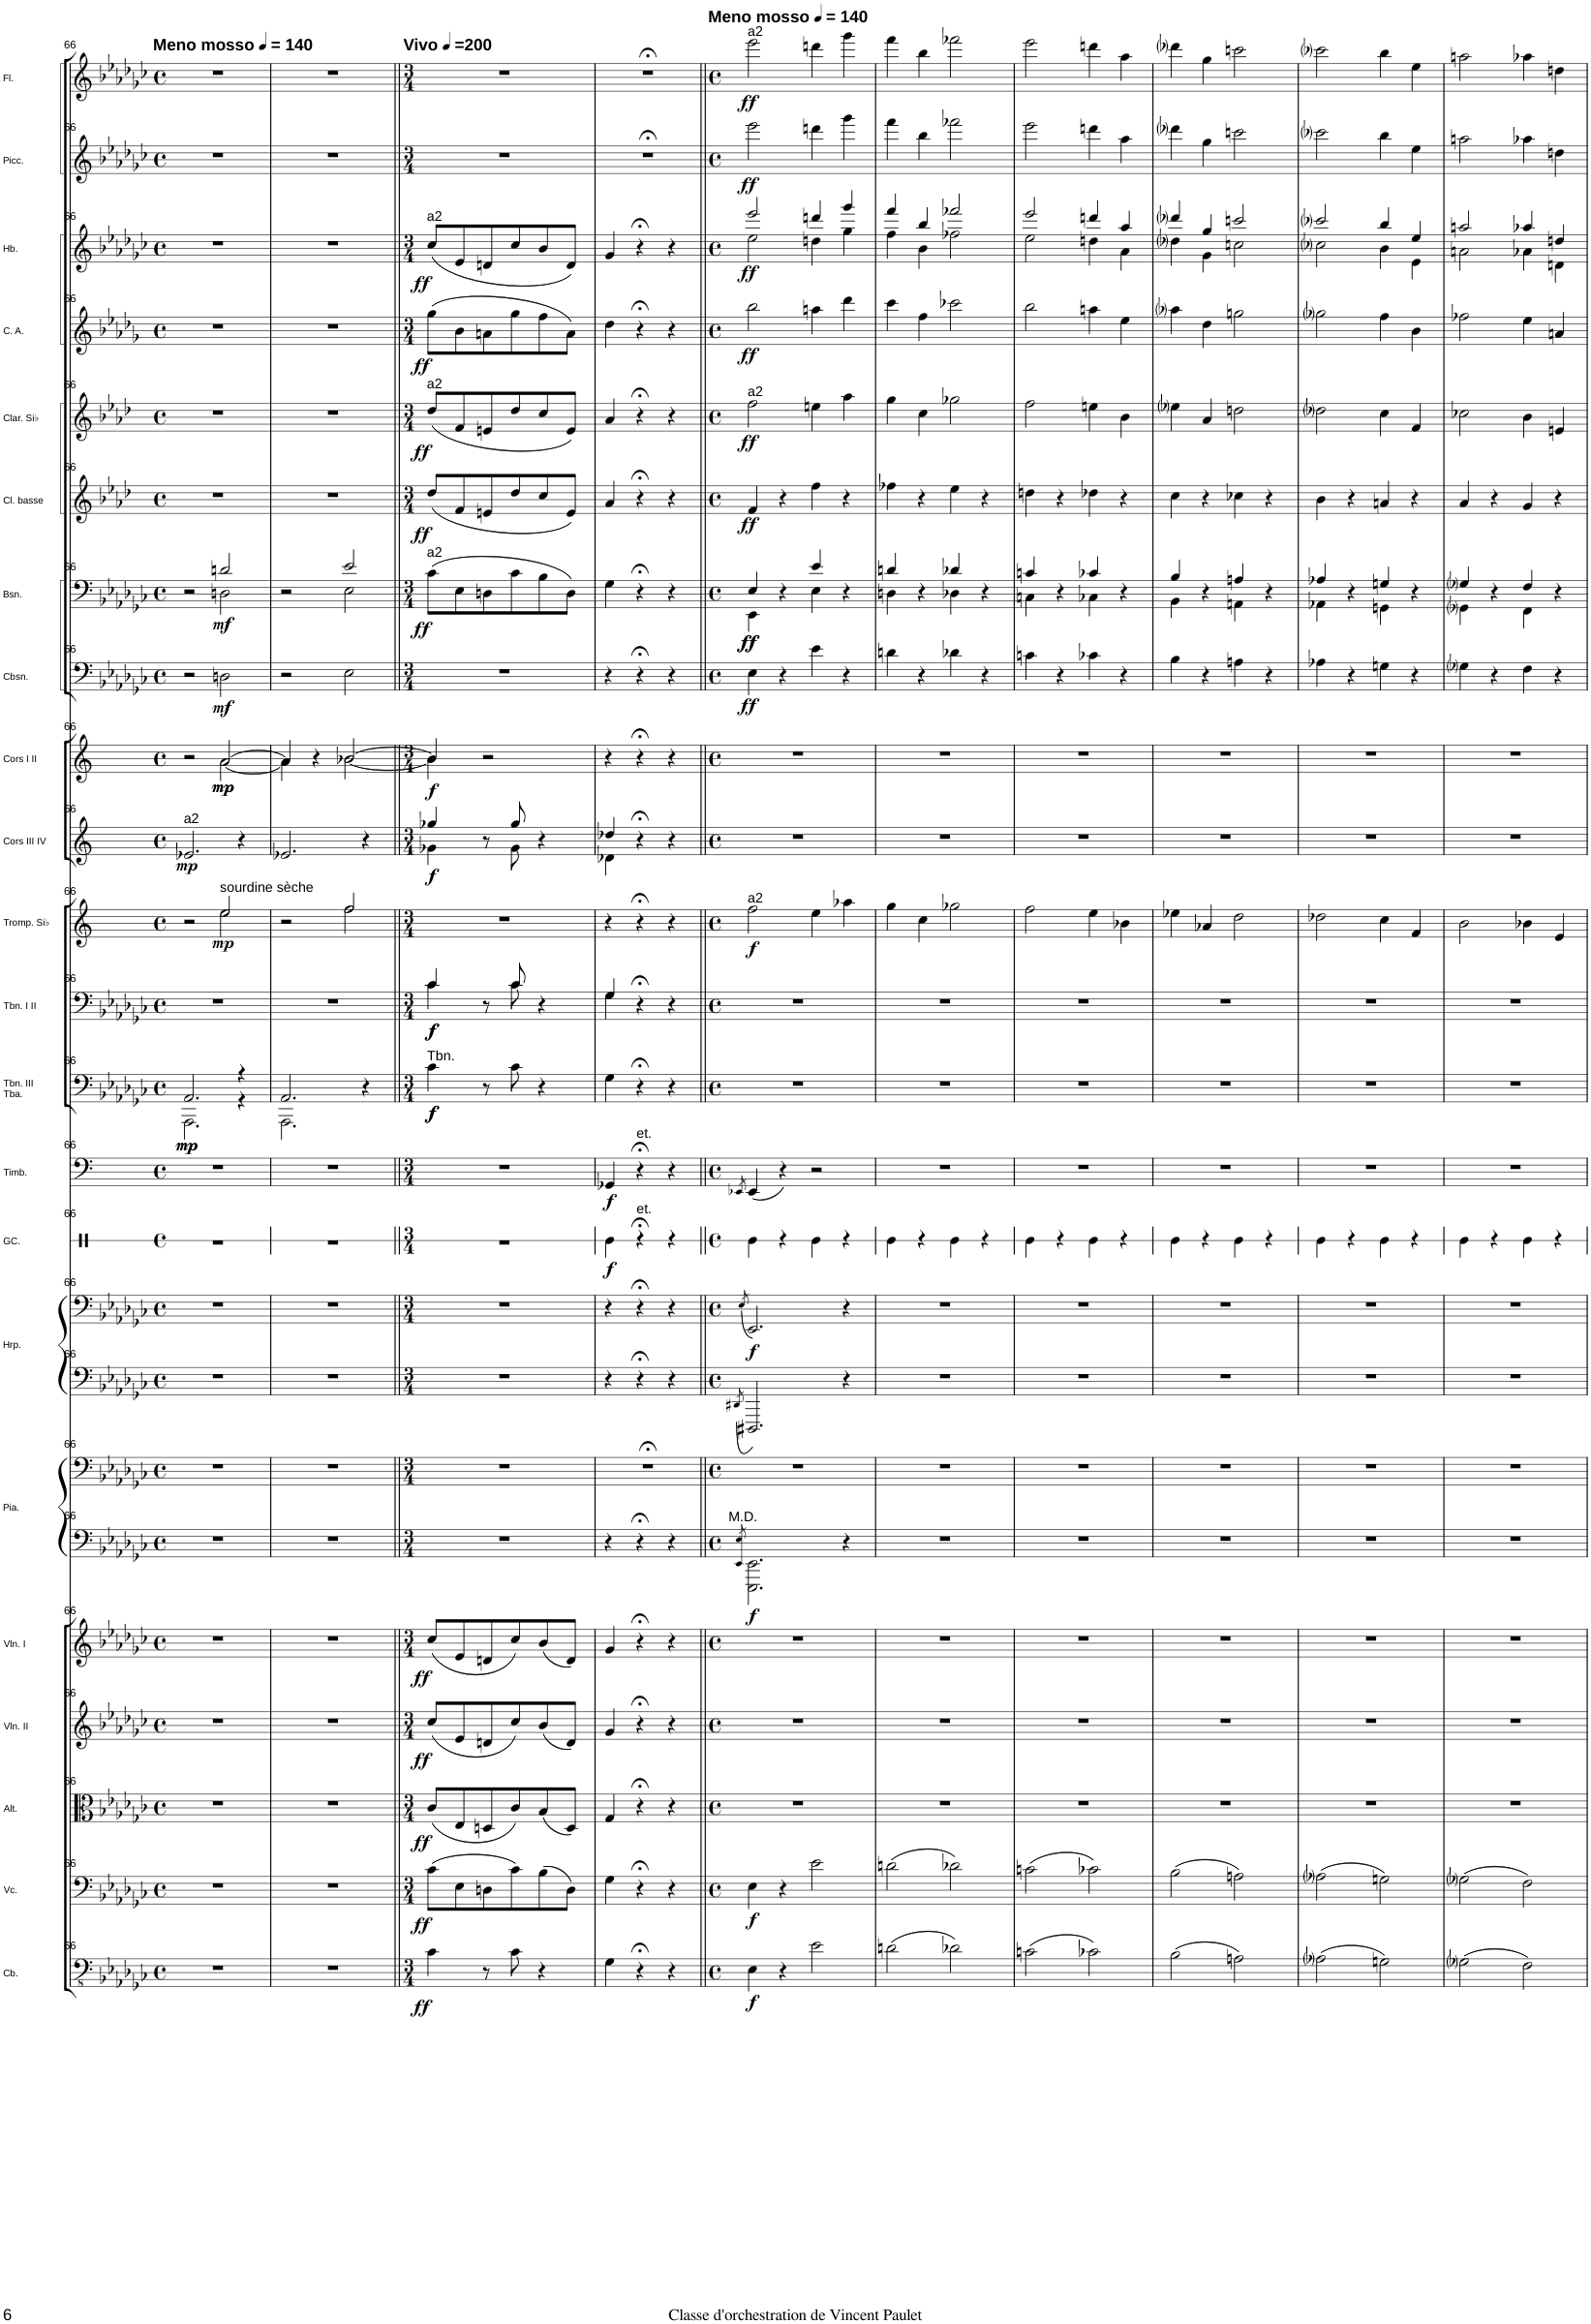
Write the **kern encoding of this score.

**kern	**dynam	**kern	**dynam	**kern	**dynam	**kern	**dynam	**kern	**dynam	**kern	**kern	**dynam	**kern	**kern	**dynam	**kern	**dynam	**kern	**dynam	**kern	**dynam	**kern	**dynam	**kern	**dynam	**kern	**dynam	**kern	**dynam	**kern	**dynam	**kern	**dynam	**kern	**dynam	**kern	**dynam	**kern	**dynam	**kern	**dynam	**kern	**dynam
*part21	*part21	*part20	*part20	*part19	*part19	*part18	*part18	*part17	*part17	*part16	*part16	*part16	*part15	*part15	*part15	*part14	*part14	*part13	*part13	*part12	*part12	*part11	*part11	*part10	*part10	*part9	*part9	*part8	*part8	*part7	*part7	*part6	*part6	*part5	*part5	*part4	*part4	*part3	*part3	*part2	*part2	*part1	*part1
*staff23	*staff23	*staff22	*staff22	*staff21	*staff21	*staff20	*staff20	*staff19	*staff19	*staff18	*staff17	*staff17/18	*staff16	*staff15	*staff15/16	*staff14	*staff14	*staff13	*staff13	*staff12	*staff12	*staff11	*staff11	*staff10	*staff10	*staff9	*staff9	*staff8	*staff8	*staff7	*staff7	*staff6	*staff6	*staff5	*staff5	*staff4	*staff4	*staff3	*staff3	*staff2	*staff2	*staff1	*staff1
*I"Contrebasses	*	*I"Violoncelles	*	*I"Altos	*	*I"Violons II	*	*I"Violons I	*	*I"Piano	*	*	*I"Harpe	*	*	*I"Timbales	*	*I"Trombone III Tuba	*	*I"Trombone I II	*	*I"Trompette en Sib	*	*I"Cors III IV	*	*I"Cors I II	*	*I"Contrebasson	*	*I"Bassons	*	*I"Clarinette Basse	*	*I"Clarinette en Sib	*	*I"Cor anglais	*	*I"Hautbois	*	*I"Piccolo	*	*I"Flutes	*
*I'Cb.	*	*I'Vc.	*	*I'Alt.	*	*I'Vln. II	*	*I'Vln. I	*	*I'Pia.	*	*	*I'Hrp.	*	*	*I'Timb.	*	*I'Tbn. III Tba.	*	*I'Tbn. I II	*	*I'Tromp. Sib	*	*I'Cors III IV	*	*I'Cors I II	*	*I'Cbsn.	*	*I'Bsn.	*	*I'Cl. basse	*	*I'Clar. Sib	*	*I'C. A.	*	*I'Hb.	*	*I'Picc.	*	*I'Fl.	*
!!LO:PB:g=z
*clefFv4	*	*clefF4	*	*clefC3	*	*clefG2	*	*clefG2	*	*clefF4	*clefF4	*	*clefF4	*clefF4	*	*clefF4	*	*clefF4	*	*clefF4	*	*clefG2	*	*clefG2	*	*clefG2	*	*clefF4	*	*clefF4	*	*clefG2	*	*clefG2	*	*clefG2	*	*clefG2	*	*clefG2	*	*clefG2	*
*Trd7c12	*	*	*	*	*	*	*	*	*	*	*	*	*	*	*	*	*	*	*	*	*	*Trd1c2	*	*Trd4c7	*	*Trd4c7	*	*Trd7c12	*	*	*	*Trd8c14	*	*Trd1c2	*	*Trd4c7	*	*	*	*Trd-7c-12	*	*	*
*k[b-e-a-d-g-c-]	*	*k[b-e-a-d-g-c-]	*	*k[b-e-a-d-g-c-]	*	*k[b-e-a-d-g-c-]	*	*k[b-e-a-d-g-c-]	*	*k[b-e-a-d-g-c-]	*k[b-e-a-d-g-c-]	*	*k[b-e-a-d-g-c-]	*k[b-e-a-d-g-c-]	*	*k[]	*	*k[b-e-a-d-g-c-]	*	*k[b-e-a-d-g-c-]	*	*k[]	*	*k[]	*	*k[]	*	*k[b-e-a-d-g-c-]	*	*k[b-e-a-d-g-c-]	*	*k[b-e-a-d-]	*	*k[b-e-a-d-]	*	*k[b-e-a-d-g-]	*	*k[b-e-a-d-g-c-]	*	*k[b-e-a-d-g-c-]	*	*k[b-e-a-d-g-c-]	*
*M4/4	*	*M4/4	*	*M4/4	*	*M4/4	*	*M4/4	*	*M4/4	*M4/4	*	*M4/4	*M4/4	*	*M4/4	*	*M4/4	*	*M4/4	*	*M4/4	*	*M4/4	*	*M4/4	*	*M4/4	*	*M4/4	*	*M4/4	*	*M4/4	*	*M4/4	*	*M4/4	*	*M4/4	*	*M4/4	*
*met(c)	*	*met(c)	*	*met(c)	*	*met(c)	*	*met(c)	*	*met(c)	*met(c)	*	*met(c)	*met(c)	*	*met(c)	*	*met(c)	*	*met(c)	*	*met(c)	*	*met(c)	*	*met(c)	*	*met(c)	*	*met(c)	*	*met(c)	*	*met(c)	*	*met(c)	*	*met(c)	*	*met(c)	*	*met(c)	*
*MM140	*	*MM140	*	*MM140	*	*MM140	*	*MM140	*	*MM140	*MM140	*	*MM140	*MM140	*	*MM140	*	*MM140	*	*MM140	*	*MM140	*	*MM140	*	*MM140	*	*MM140	*	*MM140	*	*MM140	*	*MM140	*	*MM140	*	*MM140	*	*MM140	*	*MM140	*
=66	=66	=66	=66	=66	=66	=66	=66	=66	=66	=66	=66	=66	=66	=66	=66	=66	=66	=66	=66	=66	=66	=66	=66	=66	=66	=66	=66	=66	=66	=66	=66	=66	=66	=66	=66	=66	=66	=66	=66	=66	=66	=66	=66
*	*	*	*	*	*	*	*	*	*	*	*	*	*	*	*	*	*	*^	*	*	*	*^	*	*	*	*^	*	*	*	*^	*	*	*	*	*	*	*	*	*	*	*	*	*
!	!	!	!	!	!	!	!	!	!	!	!	!	!	!	!	!	!	!	!	!	!	!	!	!	!	!	!	!	!	!	!	!	!	!	!	!	!	!	!	!	!	!	!	!	!	!LO:TX:a:B:t=Meno mosso	!
!	!	!	!	!	!	!	!	!	!	!	!	!	!	!	!	!	!	!	!	!	!	!	!	!	!	!LO:TX:a:t=a2	!	!	!	!	!	!	!	!	!	!	!	!	!	!	!	!	!	!	!	!	!
!	!	!	!	!	!	!	!	!	!	!	!	!	!	!	!	!	!	!	!	!LO:DY:b	!	!	!	!	!	!	!	!	!	!	!	!	!	!	!	!	!	!	!	!	!	!	!	!	!	!	!
!	!	!	!	!	!	!	!	!	!	!	!	!	!	!	!	!	!	!	!	!LO:DY:n=1:b	!	!	!	!	!	!	!LO:DY:b	!	!	!	!	!	!	!	!	!	!	!	!	!	!	!	!	!	!	!	!
1r	.	1r	.	1r	.	1r	.	1r	.	1r	1r	.	1r	1r	.	1r	.	2.AA-/	2.AAA-\	mp mp	1r	.	2r	2ryy	.	2.e-X/	mp	2r	2ryy	.	2r	.	2r	2ryy	.	1r	.	1r	.	1r	.	1r	.	1r	.	1r	.
!	!	!	!	!	!	!	!	!	!	!	!	!	!	!	!	!	!	!	!	!	!	!	!LO:TX:a:t=sourdine sèche	!	!	!	!	!	!	!	!	!	!	!	!	!	!	!	!	!	!	!	!	!	!	!	!
!	!	!	!	!	!	!	!	!	!	!	!	!	!	!	!	!	!	!	!	!	!	!	!	!	!LO:DY:b	!	!	!	!	!LO:DY:b	!	!	!	!	!	!	!	!	!	!	!	!	!	!	!	!	!
!	!	!	!	!	!	!	!	!	!	!	!	!	!	!	!	!	!	!	!	!	!	!	!	!	!	!	!	!	!	!LO:DY:n=1:b	!	!LO:DY:b	!	!	!LO:DY:b	!	!	!	!	!	!	!	!	!	!	!	!
.	.	.	.	.	.	.	.	.	.	.	.	.	.	.	.	.	.	.	.	.	.	.	2ee/	2ee\	mp	.	.	[2a/	[2a\	mp mp	2Dn\	mf	2dn/	2Dn\	mf	.	.	.	.	.	.	.	.	.	.	.	.
.	.	.	.	.	.	.	.	.	.	.	.	.	.	.	.	.	.	4r	4r	.	.	.	.	.	.	4r	.	.	.	.	.	.	.	.	.	.	.	.	.	.	.	.	.	.	.	.	.
=67	=67	=67	=67	=67	=67	=67	=67	=67	=67	=67	=67	=67	=67	=67	=67	=67	=67	=67	=67	=67	=67	=67	=67	=67	=67	=67	=67	=67	=67	=67	=67	=67	=67	=67	=67	=67	=67	=67	=67	=67	=67	=67	=67	=67	=67	=67	=67
1r	.	1r	.	1r	.	1r	.	1r	.	1r	1r	.	1r	1r	.	1r	.	2.AA-/	2.AAA-\	.	1r	.	2r	2ryy	.	2.e-X/	.	4a/]	4a\]	.	2r	.	2r	2ryy	.	1r	.	1r	.	1r	.	1r	.	1r	.	1r	.
.	.	.	.	.	.	.	.	.	.	.	.	.	.	.	.	.	.	.	.	.	.	.	.	.	.	.	.	4r	4ryy	.	.	.	.	.	.	.	.	.	.	.	.	.	.	.	.	.	.
.	.	.	.	.	.	.	.	.	.	.	.	.	.	.	.	.	.	.	.	.	.	.	2ff/	2ff\	.	.	.	[2b-X/	[2b-\	.	2E-\	.	2e-/	2E-\	.	.	.	.	.	.	.	.	.	.	.	.	.
.	.	.	.	.	.	.	.	.	.	.	.	.	.	.	.	.	.	4r	4ryy	.	.	.	.	.	.	4r	.	.	.	.	.	.	.	.	.	.	.	.	.	.	.	.	.	.	.	.	.
*	*	*	*	*	*	*	*	*	*	*	*	*	*	*	*	*	*	*v	*v	*	*	*	*v	*v	*	*	*	*	*	*	*	*	*v	*v	*	*	*	*	*	*	*	*	*	*	*	*	*
=68||	=68||	=68||	=68||	=68||	=68||	=68||	=68||	=68||	=68||	=68||	=68||	=68||	=68||	=68||	=68||	=68||	=68||	=68||	=68||	=68||	=68||	=68||	=68||	=68||	=68||	=68||	=68||	=68||	=68||	=68||	=68||	=68||	=68||	=68||	=68||	=68||	=68||	=68||	=68||	=68||	=68||	=68||	=68||	=68||
*M3/4	*	*M3/4	*	*M3/4	*	*M3/4	*	*M3/4	*	*M3/4	*M3/4	*	*M3/4	*M3/4	*	*M3/4	*	*M3/4	*	*M3/4	*	*M3/4	*	*M3/4	*	*M3/4	*	*	*M3/4	*	*M3/4	*	*M3/4	*	*M3/4	*	*M3/4	*	*M3/4	*	*M3/4	*	*M3/4	*
*	*	*	*	*	*	*	*	*	*	*	*	*	*	*	*	*	*	*	*	*	*	*	*	*	*	*	*	*	*	*	*	*	*	*	*	*	*	*	*	*	*	*	*MM200	*
*	*	*	*	*	*	*	*	*	*	*	*	*	*	*	*	*	*	*^	*	*^	*	*	*	*^	*	*	*	*	*	*	*	*	*	*	*	*	*	*	*	*	*	*	*	*
!	!	!	!	!	!	!	!	!	!	!	!	!	!	!	!	!	!	!	!	!	!	!	!	!	!	!	!	!	!	!	!	!	!	!	!	!	!	!	!	!	!	!	!	!	!	!LO:TX:a:B:t=Vivo	!
!	!	!	!	!	!	!	!	!	!	!	!	!	!	!	!	!	!	!	!	!	!	!	!	!	!	!	!	!	!	!	!	!	!	!	!	!	!	!	!	!	!	!LO:TX:a:t=a2	!	!	!	!	!
!	!	!	!	!	!	!	!	!	!	!	!	!	!	!	!	!	!	!	!	!	!	!	!	!	!	!	!	!	!	!	!	!	!	!	!	!	!	!LO:TX:a:t=a2	!	!	!	!	!	!	!	!	!
!	!	!	!	!	!	!	!	!	!	!	!	!	!	!	!	!	!	!	!	!	!	!	!	!	!	!	!	!	!	!	!	!	!	!LO:TX:a:t=a2	!	!	!	!	!	!	!	!	!	!	!	!	!
!	!	!	!	!	!	!	!	!	!	!	!	!	!	!	!	!	!	!LO:TX:a:t=Tbn.	!	!	!	!	!	!	!	!	!	!	!	!	!	!	!	!	!	!	!	!	!	!	!	!	!	!	!	!	!
!	!LO:DY:b	!	!LO:DY:b	!	!LO:DY:b	!	!LO:DY:b	!	!LO:DY:b	!	!	!	!	!	!	!	!	!	!	!LO:DY:b	!	!	!	!	!	!	!	!	!	!	!	!	!	!	!	!	!	!	!	!	!	!	!	!	!	!	!
!	!	!	!	!	!	!	!	!	!	!	!	!	!	!	!	!	!	!	!	!LO:DY:n=1:b	!	!	!LO:DY:b	!	!	!	!	!	!	!	!	!	!	!	!	!	!	!	!	!	!	!	!	!	!	!	!
!	!	!	!	!	!	!	!	!	!	!	!	!	!	!	!	!	!	!	!	!	!	!	!LO:DY:n=1:b	!	!	!	!	!LO:DY:b	!	!	!LO:DY:b	!	!	!	!LO:DY:b	!	!LO:DY:b	!	!LO:DY:b	!	!LO:DY:b	!	!LO:DY:b	!	!	!	!
*	*	*	*	*	*	*	*	*	*	*	*	*	*	*	*	*	*	*v	*v	*	*	*	*	*	*	*	*	*	*	*	*	*	*	*	*	*	*	*	*	*	*	*	*	*	*	*	*
4C-\	ff	(8c-\L	ff	(8c-/L	ff	(8cc-/L	ff	(8cc-/L	ff	2.r	2.r	.	2.r	2.r	.	2.r	.	4c-\	f f	4c-/	4c-\	f f	2.r	.	4gg-X/	4g-X\	f	4b-/]	4b-\]	f	2.r	.	(8c-\L	ff	(8dd-/L	ff	(8dd-/L	ff	(8gg-\L	ff	(8cc-/L	ff	2.r	.	2.r	.
.	.	8E-\	.	8E-/	.	8e-/	.	8e-/	.	.	.	.	.	.	.	.	.	.	.	.	.	.	.	.	.	.	.	.	.	.	.	.	8E-\	.	8f/	.	8f/	.	8b-\	.	8e-/	.	.	.	.	.
8r	.	8Dn\	.	8Dn/	.	8dn/	.	8dn/	.	.	.	.	.	.	.	.	.	8r	.	8r	8ryy	.	.	.	8r	8ryy	.	2r	2ryy	.	.	.	8Dn\	.	8en/	.	8en/	.	8an\	.	8dn/	.	.	.	.	.
8C-\	.	8c-\)	.	8c-/)	.	8cc-/)	.	8cc-/)	.	.	.	.	.	.	.	.	.	8c-\	.	8c-/	8c-\	.	.	.	8gg-/	8g-\	.	.	.	.	.	.	8c-\	.	8dd-/	.	8dd-/	.	8gg-\	.	8cc-/	.	.	.	.	.
4r	.	(8B-\	.	(8B-/	.	(8b-/	.	(8b-/	.	.	.	.	.	.	.	.	.	4r	.	4r	4ryy	.	.	.	4r	4ryy	.	.	.	.	.	.	8B-\	.	8cc/	.	8cc/	.	8ff\	.	8b-/	.	.	.	.	.
.	.	8D\J)	.	8D/J)	.	8d/J)	.	8d/J)	.	.	.	.	.	.	.	.	.	.	.	.	.	.	.	.	.	.	.	.	.	.	.	.	8D\J)	.	8e/J)	.	8e/J)	.	8a\J)	.	8d/J)	.	.	.	.	.
*	*	*	*	*	*	*	*	*	*	*	*	*	*	*	*	*	*	*	*	*	*	*	*	*	*	*	*	*v	*v	*	*	*	*	*	*	*	*	*	*	*	*	*	*	*	*	*
=69	=69	=69	=69	=69	=69	=69	=69	=69	=69	=69	=69	=69	=69	=69	=69	=69	=69	=69	=69	=69	=69	=69	=69	=69	=69	=69	=69	=69	=69	=69	=69	=69	=69	=69	=69	=69	=69	=69	=69	=69	=69	=69	=69	=69	=69
!	!	!	!	!	!	!	!	!	!	!	!	!	!	!	!	!	!LO:DY:b	!	!	!	!	!	!	!	!	!	!	!	!	!	!	!	!	!	!	!	!	!	!	!	!	!	!	!	!
4GG-\	.	4G-\	.	4G-/	.	4g-/	.	4g-/	.	4r	2.r;<	.	4r	4r	.	4GG-X/	f	4G-\	.	4G-/	4G-\	.	4r	.	4dd-X/	4d-X\	.	4r	.	4r	.	4G-\	.	4a-/	.	4a-/	.	4dd-\	.	4g-/	.	2.r;<	.	2.r;<	.
!	!	!	!	!	!	!	!	!	!	!	!	!	!	!	!	!LO:TX:a:t=et.	!	!	!	!	!	!	!	!	!	!	!	!	!	!	!	!	!	!	!	!	!	!	!	!	!	!	!	!	!
4r;<	.	4r;<	.	4r;<	.	4r;<	.	4r;<	.	4r;<	.	.	4r;<	4r;<	.	4r;<	.	4r;<	.	4r;<	2ryy	.	4r;<	.	4r;<	2ryy	.	4r;<	.	4r;<	.	4r;<	.	4r;<	.	4r;<	.	4r;<	.	4r;<	.	.	.	.	.
4r	.	4r	.	4r	.	4r	.	4r	.	4r	.	.	4r	4r	.	4r	.	4r	.	4r	.	.	4r	.	4r	.	.	4r	.	4r	.	4r	.	4r	.	4r	.	4r	.	4r	.	.	.	.	.
*	*	*	*	*	*	*	*	*	*	*	*	*	*	*	*	*	*	*	*	*v	*v	*	*	*	*v	*v	*	*	*	*	*	*	*	*	*	*	*	*	*	*	*	*	*	*	*
=70||	=70||	=70||	=70||	=70||	=70||	=70||	=70||	=70||	=70||	=70||	=70||	=70||	=70||	=70||	=70||	=70||	=70||	=70||	=70||	=70||	=70||	=70||	=70||	=70||	=70||	=70||	=70||	=70||	=70||	=70||	=70||	=70||	=70||	=70||	=70||	=70||	=70||	=70||	=70||	=70||	=70||	=70||	=70||
*M4/4	*	*M4/4	*	*M4/4	*	*M4/4	*	*M4/4	*	*M4/4	*M4/4	*	*M4/4	*M4/4	*	*M4/4	*	*M4/4	*	*M4/4	*	*M4/4	*	*M4/4	*	*M4/4	*	*M4/4	*	*M4/4	*	*M4/4	*	*M4/4	*	*M4/4	*	*M4/4	*	*M4/4	*	*M4/4	*
*met(c)	*	*met(c)	*	*met(c)	*	*met(c)	*	*met(c)	*	*met(c)	*met(c)	*	*met(c)	*met(c)	*	*met(c)	*	*met(c)	*	*met(c)	*	*met(c)	*	*met(c)	*	*met(c)	*	*met(c)	*	*met(c)	*	*met(c)	*	*met(c)	*	*met(c)	*	*met(c)	*	*met(c)	*	*met(c)	*
*	*	*	*	*	*	*	*	*	*	*	*	*	*	*	*	*	*	*	*	*	*	*	*	*	*	*	*	*	*	*	*	*	*	*	*	*	*	*	*	*	*	*MM140	*
.	.	.	.	.	.	.	.	.	.	8qEE-/ 8qE-/	.	.	8qDD#X/	(8qE-/	.	8qEE-X/	.	.	.	.	.	.	.	.	.	.	.	.	.	.	.	.	.	.	.	.	.	.	.	.	.	.	.
*	*	*	*	*	*	*	*	*	*	*	*^	*	*	*	*	*	*	*	*	*	*	*	*	*	*	*	*	*	*	*^	*	*	*	*	*	*	*	*^	*	*	*	*	*
!	!	!	!	!	!	!	!	!	!	!	!	!	!	!	!	!	!	!	!	!	!	!	!	!	!	!	!	!	!	!	!	!	!	!	!	!	!	!	!	!	!	!	!	!	!LO:TX:a:B:t=Meno mosso	!
!	!	!	!	!	!	!	!	!	!	!	!	!	!	!	!	!	!	!	!	!	!	!	!	!	!	!	!	!	!	!	!	!	!	!	!	!	!	!	!	!	!	!	!	!	!LO:TX:a:t=a2	!
!	!	!	!	!	!	!	!	!	!	!	!	!	!	!	!	!	!	!	!	!	!	!	!	!	!	!	!	!	!	!	!	!	!	!	!	!LO:TX:a:t=a2	!	!	!	!	!	!	!	!	!	!
!	!	!	!	!	!	!	!	!	!	!	!	!	!	!	!	!	!	!	!	!	!	!	!LO:TX:a:t=a2	!	!	!	!	!	!	!	!	!	!	!	!	!	!	!	!	!	!	!	!	!	!	!
!	!	!	!	!	!	!	!	!	!	!LO:TX:a:t=M.D.	!	!	!	!	!	!	!	!	!	!	!	!	!	!	!	!	!	!	!	!	!	!	!	!	!	!	!	!	!	!	!	!	!	!	!	!
!	!LO:DY:b	!	!LO:DY:b	!	!	!	!	!	!	!	!	!	!LO:DY:b=2	!	!	!LO:DY:b	!	!	!	!	!	!	!	!LO:DY:b	!	!	!	!	!	!LO:DY:b	!	!	!LO:DY:b	!	!	!	!	!	!	!	!	!	!	!	!	!
!	!	!	!	!	!	!	!	!	!	!	!	!	!	!	!	!	!	!	!	!	!	!	!	!	!	!	!	!	!	!	!	!	!LO:DY:n=1:b	!	!LO:DY:b	!	!LO:DY:b	!	!LO:DY:b	!	!	!LO:DY:b	!	!LO:DY:b	!	!LO:DY:b
4EE-\	f	4E-\	f	1r	.	1r	.	1r	.	2.EEE-\ 2.EE-\	1r	1E-	f	2.DDD#X/	2.EE-/)	f	(4EE-/	.	1r	.	1r	.	2ff\	f	1r	.	1r	.	4E-\	ff	4E-/	4EE-\	ff ff	4f/	ff	2ff\	ff	2bb-\	ff	2eee-/	2ee-\	ff	2eee-\	ff	2eee-\	ff
4r	.	4r	.	.	.	.	.	.	.	.	.	.	.	.	.	.	4r)	.	.	.	.	.	.	.	.	.	.	.	4r	.	4r	4ryy	.	4r	.	.	.	.	.	.	.	.	.	.	.	.
2E-\	.	2e-\	.	.	.	.	.	.	.	.	.	.	.	.	.	.	2r	.	.	.	.	.	4ee\	.	.	.	.	.	4e-\	.	4e-/	4E-\	.	4ff\	.	4een\	.	4aan\	.	4dddn/	4ddn\	.	4dddn\	.	4dddn\	.
.	.	.	.	.	.	.	.	.	.	4r	.	.	.	4r	4r	.	.	.	.	.	.	.	4aa-X\	.	.	.	.	.	4r	.	4r	4ryy	.	4r	.	4aa-\	.	4ddd-\	.	4ggg-/	4gg-\	.	4ggg-\	.	4ggg-\	.
*	*	*	*	*	*	*	*	*	*	*	*v	*v	*	*	*	*	*	*	*	*	*	*	*	*	*	*	*	*	*	*	*	*	*	*	*	*	*	*	*	*	*	*	*	*	*	*
=71	=71	=71	=71	=71	=71	=71	=71	=71	=71	=71	=71	=71	=71	=71	=71	=71	=71	=71	=71	=71	=71	=71	=71	=71	=71	=71	=71	=71	=71	=71	=71	=71	=71	=71	=71	=71	=71	=71	=71	=71	=71	=71	=71	=71	=71
(2Dn\	.	(2dn\	.	1r	.	1r	.	1r	.	1r	1r	.	1r	1r	.	1r	.	1r	.	1r	.	4gg\	.	1r	.	1r	.	4dn\	.	4dn/	4Dn\	.	4ff-X\	.	4gg\	.	4ccc\	.	4fff/	4ff\	.	4fff\	.	4fff\	.
.	.	.	.	.	.	.	.	.	.	.	.	.	.	.	.	.	.	.	.	.	.	4cc\	.	.	.	.	.	4r	.	4r	4ryy	.	4r	.	4cc\	.	4ff\	.	4bb-/	4b-\	.	4bb-\	.	4bb-\	.
2D-X\)	.	2d-X\)	.	.	.	.	.	.	.	.	.	.	.	.	.	.	.	.	.	.	.	2gg-X\	.	.	.	.	.	4d-X\	.	4d-X/	4D-X\	.	4ee-\	.	2gg-X\	.	2ccc-X\	.	2fff-X/	2ff-X\	.	2fff-X\	.	2fff-X\	.
.	.	.	.	.	.	.	.	.	.	.	.	.	.	.	.	.	.	.	.	.	.	.	.	.	.	.	.	4r	.	4r	4ryy	.	4r	.	.	.	.	.	.	.	.	.	.	.	.
=72	=72	=72	=72	=72	=72	=72	=72	=72	=72	=72	=72	=72	=72	=72	=72	=72	=72	=72	=72	=72	=72	=72	=72	=72	=72	=72	=72	=72	=72	=72	=72	=72	=72	=72	=72	=72	=72	=72	=72	=72	=72	=72	=72	=72	=72
(2Cn\	.	(2cn\	.	1r	.	1r	.	1r	.	1r	1r	.	1r	1r	.	1r	.	1r	.	1r	.	2ff\	.	1r	.	1r	.	4cn\	.	4cn/	4Cn\	.	4ddn\	.	2ff\	.	2bb-\	.	2eee-/	2ee-\	.	2eee-\	.	2eee-\	.
.	.	.	.	.	.	.	.	.	.	.	.	.	.	.	.	.	.	.	.	.	.	.	.	.	.	.	.	4r	.	4r	4ryy	.	4r	.	.	.	.	.	.	.	.	.	.	.	.
2C-X\)	.	2c-X\)	.	.	.	.	.	.	.	.	.	.	.	.	.	.	.	.	.	.	.	4ee\	.	.	.	.	.	4c-X\	.	4c-X/	4C-X\	.	4dd-X\	.	4een\	.	4aan\	.	4dddn/	4ddn\	.	4dddn\	.	4dddn\	.
.	.	.	.	.	.	.	.	.	.	.	.	.	.	.	.	.	.	.	.	.	.	4b-X\	.	.	.	.	.	4r	.	4r	4ryy	.	4r	.	4b-\	.	4ee-\	.	4aa-/	4a-\	.	4aa-\	.	4aa-\	.
=73	=73	=73	=73	=73	=73	=73	=73	=73	=73	=73	=73	=73	=73	=73	=73	=73	=73	=73	=73	=73	=73	=73	=73	=73	=73	=73	=73	=73	=73	=73	=73	=73	=73	=73	=73	=73	=73	=73	=73	=73	=73	=73	=73	=73	=73
(2BB-\	.	(2B-\	.	1r	.	1r	.	1r	.	1r	1r	.	1r	1r	.	1r	.	1r	.	1r	.	4ee-X\	.	1r	.	1r	.	4B-\	.	4B-/	4BB-\	.	4cc\	.	4ee-i\	.	4aa-i\	.	4ddd-i/	4dd-i\	.	4ddd-i\	.	4ddd-i\	.
.	.	.	.	.	.	.	.	.	.	.	.	.	.	.	.	.	.	.	.	.	.	4a-X/	.	.	.	.	.	4r	.	4r	4ryy	.	4r	.	4a-/	.	4dd-\	.	4gg-/	4g-\	.	4gg-\	.	4gg-\	.
2AAn\)	.	2An\)	.	.	.	.	.	.	.	.	.	.	.	.	.	.	.	.	.	.	.	2dd\	.	.	.	.	.	4An\	.	4An/	4AAn\	.	4cc-X\	.	2ddn\	.	2ggn\	.	2cccn/	2ccn\	.	2cccn\	.	2cccn\	.
.	.	.	.	.	.	.	.	.	.	.	.	.	.	.	.	.	.	.	.	.	.	.	.	.	.	.	.	4r	.	4r	4ryy	.	4r	.	.	.	.	.	.	.	.	.	.	.	.
=74	=74	=74	=74	=74	=74	=74	=74	=74	=74	=74	=74	=74	=74	=74	=74	=74	=74	=74	=74	=74	=74	=74	=74	=74	=74	=74	=74	=74	=74	=74	=74	=74	=74	=74	=74	=74	=74	=74	=74	=74	=74	=74	=74	=74	=74
(2AA-i\	.	(2A-i\	.	1r	.	1r	.	1r	.	1r	1r	.	1r	1r	.	1r	.	1r	.	1r	.	2dd-X\	.	1r	.	1r	.	4A-X\	.	4A-X/	4AA-X\	.	4b-\	.	2dd-i\	.	2gg-i\	.	2ccc-i/	2cc-i\	.	2ccc-i\	.	2ccc-i\	.
.	.	.	.	.	.	.	.	.	.	.	.	.	.	.	.	.	.	.	.	.	.	.	.	.	.	.	.	4r	.	4r	4ryy	.	4r	.	.	.	.	.	.	.	.	.	.	.	.
2GGn\)	.	2Gn\)	.	.	.	.	.	.	.	.	.	.	.	.	.	.	.	.	.	.	.	4cc\	.	.	.	.	.	4Gn\	.	4Gn/	4GGn\	.	4an/	.	4cc\	.	4ff\	.	4bb-/	4b-\	.	4bb-\	.	4bb-\	.
.	.	.	.	.	.	.	.	.	.	.	.	.	.	.	.	.	.	.	.	.	.	4f/	.	.	.	.	.	4r	.	4r	4ryy	.	4r	.	4f/	.	4b-\	.	4ee-/	4e-\	.	4ee-\	.	4ee-\	.
=75	=75	=75	=75	=75	=75	=75	=75	=75	=75	=75	=75	=75	=75	=75	=75	=75	=75	=75	=75	=75	=75	=75	=75	=75	=75	=75	=75	=75	=75	=75	=75	=75	=75	=75	=75	=75	=75	=75	=75	=75	=75	=75	=75	=75	=75
(2GG-i\	.	(2G-i\	.	1r	.	1r	.	1r	.	1r	1r	.	1r	1r	.	1r	.	1r	.	1r	.	2b\	.	1r	.	1r	.	4G-i\	.	4G-i/	4GG-i\	.	4a-/	.	2cc-X\	.	2ff-X\	.	2aan/	2an\	.	2aan\	.	2aan\	.
.	.	.	.	.	.	.	.	.	.	.	.	.	.	.	.	.	.	.	.	.	.	.	.	.	.	.	.	4r	.	4r	4ryy	.	4r	.	.	.	.	.	.	.	.	.	.	.	.
2FF\)	.	2F\)	.	.	.	.	.	.	.	.	.	.	.	.	.	.	.	.	.	.	.	4b-X\	.	.	.	.	.	4F\	.	4F/	4FF\	.	4g/	.	4b-\	.	4ee-\	.	4aa-X/	4a-X\	.	4aa-X\	.	4aa-X\	.
.	.	.	.	.	.	.	.	.	.	.	.	.	.	.	.	.	.	.	.	.	.	4e/	.	.	.	.	.	4r	.	4r	4ryy	.	4r	.	4en/	.	4an/	.	4ddn/	4dn\	.	4ddn\	.	4ddn\	.
*	*	*	*	*	*	*	*	*	*	*	*	*	*	*	*	*	*	*	*	*	*	*	*	*	*	*	*	*	*	*v	*v	*	*	*	*	*	*	*	*v	*v	*	*	*	*	*
=	=	=	=	=	=	=	=	=	=	=	=	=	=	=	=	=	=	=	=	=	=	=	=	=	=	=	=	=	=	=	=	=	=	=	=	=	=	=	=	=	=	=	=
*-	*-	*-	*-	*-	*-	*-	*-	*-	*-	*-	*-	*-	*-	*-	*-	*-	*-	*-	*-	*-	*-	*-	*-	*-	*-	*-	*-	*-	*-	*-	*-	*-	*-	*-	*-	*-	*-	*-	*-	*-	*-	*-	*-
